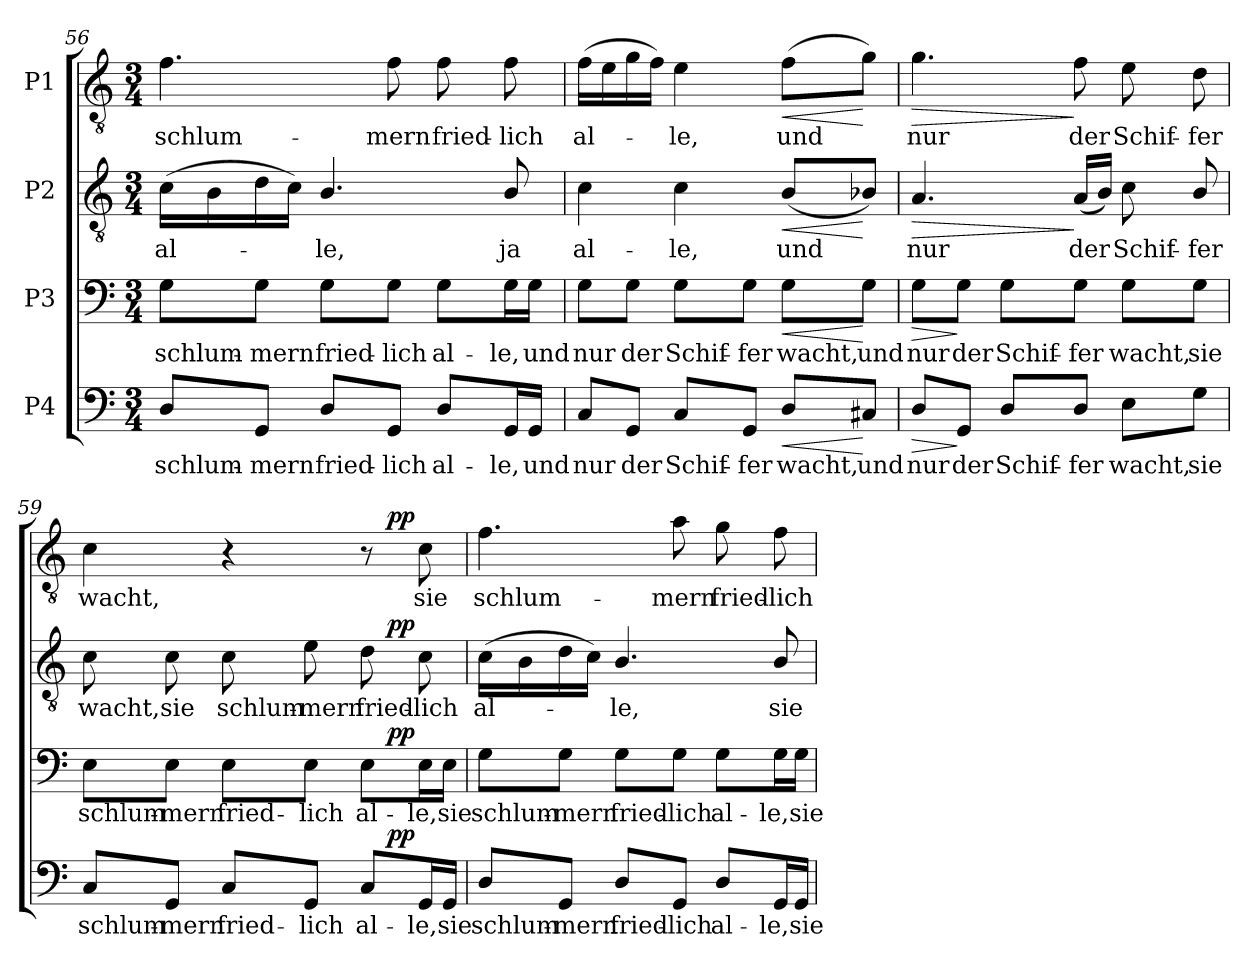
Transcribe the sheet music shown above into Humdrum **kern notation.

**kern	**text	**dynam	**kern	**text	**dynam	**kern	**text	**dynam	**kern	**text	**dynam
*part4	*part4	*part4	*part3	*part3	*part3	*part2	*part2	*part2	*part1	*part1	*part1
*staff4	*staff4	*staff4	*staff3	*staff3	*staff3	*staff2	*staff2	*staff2	*staff1	*staff1	*staff1
*I"P4	*	*	*I"P3	*	*	*I"P2	*	*	*I"P1	*	*
!!LO:LB:g=z
*clefF4	*	*	*clefF4	*	*	*clefGv2	*	*	*clefGv2	*	*
*	*	*	*	*	*	*ITrd7c12	*	*	*ITrd7c12	*	*
*k[]	*	*	*k[]	*	*	*k[]	*	*	*k[]	*	*
*C:	*	*	*C:	*	*	*C:	*	*	*C:	*	*
*M3/4	*	*	*M3/4	*	*	*M3/4	*	*	*M3/4	*	*
=56	=56	=56	=56	=56	=56	=56	=56	=56	=56	=56	=56
!	!LO:LY:b:color=#000000	!	!	!	!	!	!	!	!	!	!
!	!	!	!	!LO:LY:b:color=#000000	!	!	!	!	!	!	!
!	!	!	!	!	!	!	!LO:LY:b:color=#000000	!	!	!	!
!	!	!	!	!	!	!	!	!	!	!LO:LY:b:color=#000000	!
8Di/L	schlum-	.	8Gi\L	schlum-	.	(16Ci\LL	al-	.	4.Fi\	schlum-	.
.	.	.	.	.	.	16BBi\	.	.	.	.	.
!	!LO:LY:b:color=#000000	!	!	!	!	!	!	!	!	!	!
!	!	!	!	!LO:LY:b:color=#000000	!	!	!	!	!	!	!
8GGi/J	-mern	.	8Gi\J	-mern	.	16Di\	.	.	.	.	.
.	.	.	.	.	.	16Ci\JJ)	.	.	.	.	.
!	!LO:LY:b:color=#000000	!	!	!	!	!	!	!	!	!	!
!	!	!	!	!LO:LY:b:color=#000000	!	!	!	!	!	!	!
!	!	!	!	!	!	!	!LO:LY:b:color=#000000	!	!	!	!
8Di/L	fried-	.	8Gi\L	fried-	.	4.BBi/	-le,	.	.	.	.
!	!LO:LY:b:color=#000000	!	!	!	!	!	!	!	!	!	!
!	!	!	!	!LO:LY:b:color=#000000	!	!	!	!	!	!	!
!	!	!	!	!	!	!	!	!	!	!LO:LY:b:color=#000000	!
8GGi/J	-lich	.	8Gi\J	-lich	.	.	.	.	8Fi\	-mern	.
!	!LO:LY:b:color=#000000	!	!	!	!	!	!	!	!	!	!
!	!	!	!	!LO:LY:b:color=#000000	!	!	!	!	!	!	!
!	!	!	!	!	!	!	!	!	!	!LO:LY:b:color=#000000	!
8Di/L	al-	.	8Gi\L	al-	.	.	.	.	8Fi\	fried-	.
!	!LO:LY:b:color=#000000	!	!	!	!	!	!	!	!	!	!
!	!	!	!	!LO:LY:b:color=#000000	!	!	!	!	!	!	!
!	!	!	!	!	!	!	!LO:LY:b:color=#000000	!	!	!	!
!	!	!	!	!	!	!	!	!	!	!LO:LY:b:color=#000000	!
16GGi/L	-le,	.	16Gi\L	-le,	.	8BBi/	ja	.	8Fi\	-lich	.
!	!LO:LY:b:color=#000000	!	!	!	!	!	!	!	!	!	!
!	!	!	!	!LO:LY:b:color=#000000	!	!	!	!	!	!	!
16GGi/JJ	und	.	16Gi\JJ	und	.	.	.	.	.	.	.
=57	=57	=57	=57	=57	=57	=57	=57	=57	=57	=57	=57
!	!LO:LY:b:color=#000000	!	!	!	!	!	!	!	!	!	!
!	!	!	!	!LO:LY:b:color=#000000	!	!	!	!	!	!	!
!	!	!	!	!	!	!	!LO:LY:b:color=#000000	!	!	!	!
!	!	!	!	!	!	!	!	!	!	!LO:LY:b:color=#000000	!
8Ci/L	nur	.	8Gi\L	nur	.	4Ci\	al-	.	(16Fi\LL	al-	.
.	.	.	.	.	.	.	.	.	16Ei\	.	.
!	!LO:LY:b:color=#000000	!	!	!	!	!	!	!	!	!	!
!	!	!	!	!LO:LY:b:color=#000000	!	!	!	!	!	!	!
8GGi/J	der	.	8Gi\J	der	.	.	.	.	16Gi\	.	.
.	.	.	.	.	.	.	.	.	16Fi\JJ)	.	.
!	!LO:LY:b:color=#000000	!	!	!	!	!	!	!	!	!	!
!	!	!	!	!LO:LY:b:color=#000000	!	!	!	!	!	!	!
!	!	!	!	!	!	!	!LO:LY:b:color=#000000	!	!	!	!
!	!	!	!	!	!	!	!	!	!	!LO:LY:b:color=#000000	!
8Ci/L	Schif-	.	8Gi\L	Schif-	.	4Ci\	-le,	.	4Ei\	-le,	.
!	!LO:LY:b:color=#000000	!	!	!	!	!	!	!	!	!	!
!	!	!	!	!LO:LY:b:color=#000000	!	!	!	!	!	!	!
8GGi/J	-fer	.	8Gi\J	-fer	.	.	.	.	.	.	.
!	!LO:LY:b:color=#000000	!LO:HP:b	!	!	!	!	!	!	!	!	!
!	!	!	!	!LO:LY:b:color=#000000	!LO:HP:b	!	!	!	!	!	!
!	!	!	!	!	!	!	!LO:LY:b:color=#000000	!LO:HP:b	!	!	!
!	!	!	!	!	!	!	!	!	!	!LO:LY:b:color=#000000	!LO:HP:b
8Di/L	wacht,	<	8Gi\L	wacht,	<	(8BBi/L	und	<	(8Fi\L	und	<
!	!LO:LY:b:color=#000000	!	!	!	!	!	!	!	!	!	!
!	!	!	!	!LO:LY:b:color=#000000	!	!	!	!	!	!	!
8C#Xi/J	und	[	8Gi\J	und	[	8BB-Xi/J)	.	[	8Gi\J)	.	[
=58	=58	=58	=58	=58	=58	=58	=58	=58	=58	=58	=58
!	!LO:LY:b:color=#000000	!LO:HP:b	!	!	!	!	!	!	!	!	!
!	!	!	!	!LO:LY:b:color=#000000	!LO:HP:b	!	!	!	!	!	!
!	!	!	!	!	!	!	!LO:LY:b:color=#000000	!LO:HP:b	!	!	!
!	!	!	!	!	!	!	!	!	!	!LO:LY:b:color=#000000	!LO:HP:b
8Di/L	nur	>	8Gi\L	nur	>	4.AAi/	nur	>	4.Gi\	nur	>
!	!LO:LY:b:color=#000000	!	!	!	!	!	!	!	!	!	!
!	!	!	!	!LO:LY:b:color=#000000	!	!	!	!	!	!	!
8GGi/J	der	]	8Gi\J	der	]	.	.	.	.	.	.
!	!LO:LY:b:color=#000000	!	!	!	!	!	!	!	!	!	!
!	!	!	!	!LO:LY:b:color=#000000	!	!	!	!	!	!	!
8Di/L	Schif-	.	8Gi\L	Schif-	.	.	.	.	.	.	.
!	!LO:LY:b:color=#000000	!	!	!	!	!	!	!	!	!	!
!	!	!	!	!LO:LY:b:color=#000000	!	!	!	!	!	!	!
!	!	!	!	!	!	!	!LO:LY:b:color=#000000	!	!	!	!
!	!	!	!	!	!	!	!	!	!	!LO:LY:b:color=#000000	!
8Di/J	-fer	.	8Gi\J	-fer	.	(16AAi/LL	der	]	8Fi\	der	]
.	.	.	.	.	.	16BBi/JJ)	.	.	.	.	.
!	!LO:LY:b:color=#000000	!	!	!	!	!	!	!	!	!	!
!	!	!	!	!LO:LY:b:color=#000000	!	!	!	!	!	!	!
!	!	!	!	!	!	!	!LO:LY:b:color=#000000	!	!	!	!
!	!	!	!	!	!	!	!	!	!	!LO:LY:b:color=#000000	!
8Ei\L	wacht,	.	8Gi\L	wacht,	.	8Ci\	Schif-	.	8Ei\	Schif-	.
!	!LO:LY:b:color=#000000	!	!	!	!	!	!	!	!	!	!
!	!	!	!	!LO:LY:b:color=#000000	!	!	!	!	!	!	!
!	!	!	!	!	!	!	!LO:LY:b:color=#000000	!	!	!	!
!	!	!	!	!	!	!	!	!	!	!LO:LY:b:color=#000000	!
8Gi\J	sie	.	8Gi\J	sie	.	8BBi/	-fer	.	8Di\	-fer	.
!!LO:LB:g=z
=59	=59	=59	=59	=59	=59	=59	=59	=59	=59	=59	=59
!	!LO:LY:b:color=#000000	!	!	!	!	!	!	!	!	!	!
!	!	!	!	!LO:LY:b:color=#000000	!	!	!	!	!	!	!
!	!	!	!	!	!	!	!LO:LY:b:color=#000000	!	!	!	!
!	!	!	!	!	!	!	!	!	!	!LO:LY:b:color=#000000	!
*^	*	*	*^	*	*	*^	*	*	*^	*	*
8Ci/L	2ryy	schlum-	.	8Ei\L	2ryy	schlum-	.	8Ci\	2ryy	wacht,	.	4Ci\	2ryy	wacht,	.
!	!	!LO:LY:b:color=#000000	!	!	!	!	!	!	!	!	!	!	!	!	!
!	!	!	!	!	!	!LO:LY:b:color=#000000	!	!	!	!	!	!	!	!	!
!	!	!	!	!	!	!	!	!	!	!LO:LY:b:color=#000000	!	!	!	!	!
8GGi/J	.	-mern	.	8Ei\J	.	-mern	.	8Ci\	.	sie	.	.	.	.	.
!	!	!LO:LY:b:color=#000000	!	!	!	!	!	!	!	!	!	!	!	!	!
!	!	!	!	!	!	!LO:LY:b:color=#000000	!	!	!	!	!	!	!	!	!
!	!	!	!	!	!	!	!	!	!	!LO:LY:b:color=#000000	!	!	!	!	!
8Ci/L	.	fried-	.	8Ei\L	.	fried-	.	8Ci\	.	schlum-	.	4r	.	.	.
!	!	!LO:LY:b:color=#000000	!	!	!	!	!	!	!	!	!	!	!	!	!
!	!	!	!	!	!	!LO:LY:b:color=#000000	!	!	!	!	!	!	!	!	!
!	!	!	!	!	!	!	!	!	!	!LO:LY:b:color=#000000	!	!	!	!	!
8GGi/J	.	-lich	.	8Ei\J	.	-lich	.	8Ei\	.	-mern	.	.	.	.	.
!	!	!LO:LY:b:color=#000000	!	!	!	!	!	!	!	!	!	!	!	!	!
!	!	!	!	!	!	!LO:LY:b:color=#000000	!	!	!	!	!	!	!	!	!
!	!	!	!	!	!	!	!	!	!	!LO:LY:b:color=#000000	!	!	!	!	!
8Ci/L	32..ryy	al-	.	8Ei\L	32..ryy	al-	.	8Di\	32..ryy	fried-	.	8r	32..ryy	.	.
.	8ryy	.	pp	.	8ryy	.	pp	.	8ryy	.	pp	.	8ryy	.	pp
!	!	!LO:LY:b:color=#000000	!	!	!	!	!	!	!	!	!	!	!	!	!
!	!	!	!	!	!	!LO:LY:b:color=#000000	!	!	!	!	!	!	!	!	!
!	!	!	!	!	!	!	!	!	!	!LO:LY:b:color=#000000	!	!	!	!	!
!	!	!	!	!	!	!	!	!	!	!	!	!	!	!LO:LY:b:color=#000000	!
16GGi/L	.	-le,	.	16Ei\L	.	-le,	.	8Ci\	.	-lich	.	8Ci\	.	sie	.
.	16ryy	.	.	.	16ryy	.	.	.	16ryy	.	.	.	16ryy	.	.
!	!	!LO:LY:b:color=#000000	!	!	!	!	!	!	!	!	!	!	!	!	!
!	!	!	!	!	!	!LO:LY:b:color=#000000	!	!	!	!	!	!	!	!	!
16GGi/JJ	.	sie	.	16Ei\JJ	.	sie	.	.	.	.	.	.	.	.	.
.	128ryy	.	.	.	128ryy	.	.	.	128ryy	.	.	.	128ryy	.	.
*v	*v	*	*	*	*	*	*	*v	*v	*	*	*v	*v	*	*
*	*	*	*v	*v	*	*	*	*	*	*	*	*
=60	=60	=60	=60	=60	=60	=60	=60	=60	=60	=60	=60
*^	*	*	*^	*	*	*^	*	*	*^	*	*
!	!	!LO:LY:b:color=#000000	!	!	!	!	!	!	!	!	!	!	!	!	!
*v	*v	*	*	*	*	*	*	*v	*v	*	*	*v	*v	*	*
*	*	*	*v	*v	*	*	*	*	*	*	*	*
*^	*	*	*^	*	*	*^	*	*	*^	*	*
!	!	!	!	!	!	!LO:LY:b:color=#000000	!	!	!	!	!	!	!	!	!
*v	*v	*	*	*	*	*	*	*v	*v	*	*	*v	*v	*	*
*	*	*	*v	*v	*	*	*	*	*	*	*	*
*^	*	*	*^	*	*	*^	*	*	*^	*	*
!	!	!	!	!	!	!	!	!	!	!LO:LY:b:color=#000000	!	!	!	!	!
*v	*v	*	*	*	*	*	*	*v	*v	*	*	*v	*v	*	*
*	*	*	*v	*v	*	*	*	*	*	*	*	*
*^	*	*	*^	*	*	*^	*	*	*^	*	*
!	!	!	!	!	!	!	!	!	!	!	!	!	!	!LO:LY:b:color=#000000	!
*v	*v	*	*	*	*	*	*	*v	*v	*	*	*v	*v	*	*
*	*	*	*v	*v	*	*	*	*	*	*	*	*
8Di/L	schlum-	.	8Gi\L	schlum-	.	(16Ci\LL	al-	.	4.Fi\	schlum-	.
.	.	.	.	.	.	16BBi\	.	.	.	.	.
!	!LO:LY:b:color=#000000	!	!	!	!	!	!	!	!	!	!
!	!	!	!	!LO:LY:b:color=#000000	!	!	!	!	!	!	!
8GGi/J	-mern	.	8Gi\J	-mern	.	16Di\	.	.	.	.	.
.	.	.	.	.	.	16Ci\JJ)	.	.	.	.	.
!	!LO:LY:b:color=#000000	!	!	!	!	!	!	!	!	!	!
!	!	!	!	!LO:LY:b:color=#000000	!	!	!	!	!	!	!
!	!	!	!	!	!	!	!LO:LY:b:color=#000000	!	!	!	!
8Di/L	fried-	.	8Gi\L	fried-	.	4.BBi/	-le,	.	.	.	.
!	!LO:LY:b:color=#000000	!	!	!	!	!	!	!	!	!	!
!	!	!	!	!LO:LY:b:color=#000000	!	!	!	!	!	!	!
!	!	!	!	!	!	!	!	!	!	!LO:LY:b:color=#000000	!
8GGi/J	-lich	.	8Gi\J	-lich	.	.	.	.	8Ai\	-mern	.
!	!LO:LY:b:color=#000000	!	!	!	!	!	!	!	!	!	!
!	!	!	!	!LO:LY:b:color=#000000	!	!	!	!	!	!	!
!	!	!	!	!	!	!	!	!	!	!LO:LY:b:color=#000000	!
8Di/L	al-	.	8Gi\L	al-	.	.	.	.	8Gi\	fried-	.
!	!LO:LY:b:color=#000000	!	!	!	!	!	!	!	!	!	!
!	!	!	!	!LO:LY:b:color=#000000	!	!	!	!	!	!	!
!	!	!	!	!	!	!	!LO:LY:b:color=#000000	!	!	!	!
!	!	!	!	!	!	!	!	!	!	!LO:LY:b:color=#000000	!
16GGi/L	-le,	.	16Gi\L	-le,	.	8BBi/	sie	.	8Fi\	-lich	.
!	!LO:LY:b:color=#000000	!	!	!	!	!	!	!	!	!	!
!	!	!	!	!LO:LY:b:color=#000000	!	!	!	!	!	!	!
16GGi/JJ	sie	.	16Gi\JJ	sie	.	.	.	.	.	.	.
=	=	=	=	=	=	=	=	=	=	=	=
*-	*-	*-	*-	*-	*-	*-	*-	*-	*-	*-	*-
